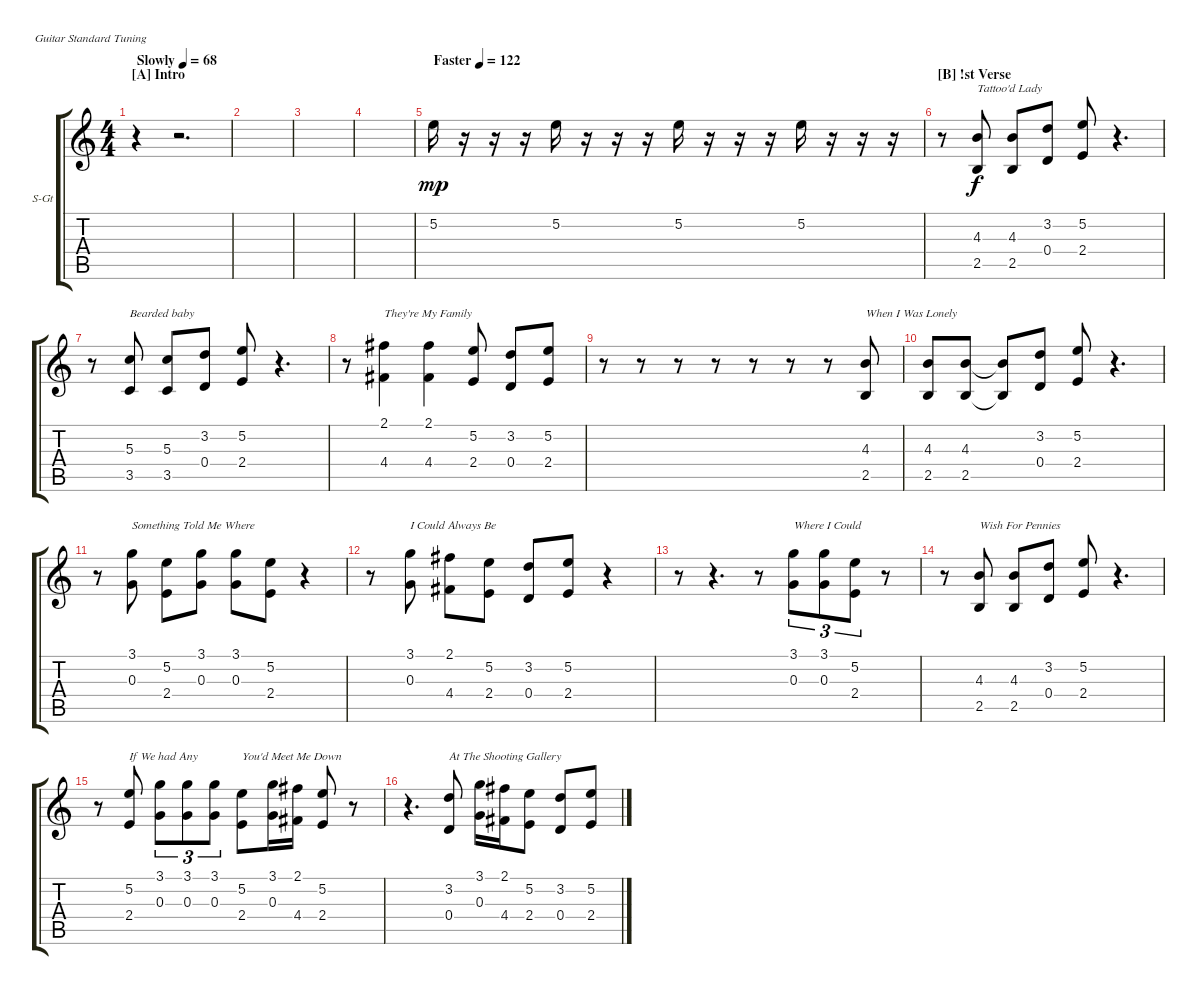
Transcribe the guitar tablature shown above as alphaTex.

\bracketExtendMode groupsimilarinstruments
\firstSystemTrackNameOrientation horizontal
\otherSystemsTrackNameOrientation horizontal
\track ("Rory Gallagher Vocals" "S-Gt") {instrument sopranosax}
\staff {score tabs}
\tuning (E4 B3 G3 D3 A2 E2)
\displaytranspose 12
\ts (4 4)
\section ("A" "Intro")
\tempo (68 "Slowly")
\clef g2
\ks c
r.4{dy mp instrument sopranosax} r.2{d} |
|
|
|
\tempo (122 "Faster")
5.2.16 r.16 r.16 r.16 5.2.16 r.16 r.16 r.16 5.2.16 r.16 r.16 r.16 5.2.16 r.16 r.16 r.16 |
\section ("B" "!st Verse")
r.8 (4.3 2.5).8{txt "Tattoo'd Lady" dy f} (4.3 2.5).8 (3.2 0.4).8 (5.2 2.4).8 r.4{d} |
r.8 (5.3 3.5).8{txt "Bearded baby"} (5.3 3.5).8 (3.2 0.4).8 (5.2 2.4).8 r.4{d} |
r.8 (2.1 4.4).4{txt "They're My Family"} (2.1 4.4).4 (5.2 2.4).8 (3.2 0.4).8 (5.2 2.4).8 |
r.8 r.8 r.8 r.8 r.8 r.8 r.8 (4.3 2.5).8{txt "When I Was Lonely"} |
(4.3 2.5).8 (4.3 2.5).8 (4.3{t} 2.5{t}).8 (3.2 0.4).8 (5.2 2.4).8 r.4{d} |
r.8 (3.1 0.3).8{txt "Something Told Me Where"} (5.2 2.4).8 (3.1 0.3).8 (3.1 0.3).8 (5.2 2.4).8 r.4 |
r.8 (3.1 0.3).8{txt "I Could Always Be"} (2.1 4.4).8 (5.2 2.4).8 (3.2 0.4).8 (5.2 2.4).8 r.4 |
r.8 r.4{d} r.8 (3.1 0.3).8{tu (3 2) txt "Where I Could"} (3.1 0.3).8{tu (3 2)} (5.2 2.4).8{tu (3 2)} r.8 |
r.8 (4.3 2.5).8{txt "Wish For Pennies"} (4.3 2.5).8 (3.2 0.4).8 (5.2 2.4).8 r.4{d} |
r.8 (5.2 2.4).8{txt "If We had Any"} (3.1 0.3).8{tu (3 2)} (3.1 0.3).8{tu (3 2)} (3.1 0.3).8{tu (3 2)} (5.2 2.4).8{txt "You'd Meet Me Down"} (3.1 0.3).16 (2.1 4.4).16 (5.2 2.4).8 r.8 |
r.4{d} (3.2 0.4).8{txt "At The Shooting Gallery"} (3.1 0.3).16 (2.1 4.4).16 (5.2 2.4).8 (3.2 0.4).8 (5.2 2.4).8
